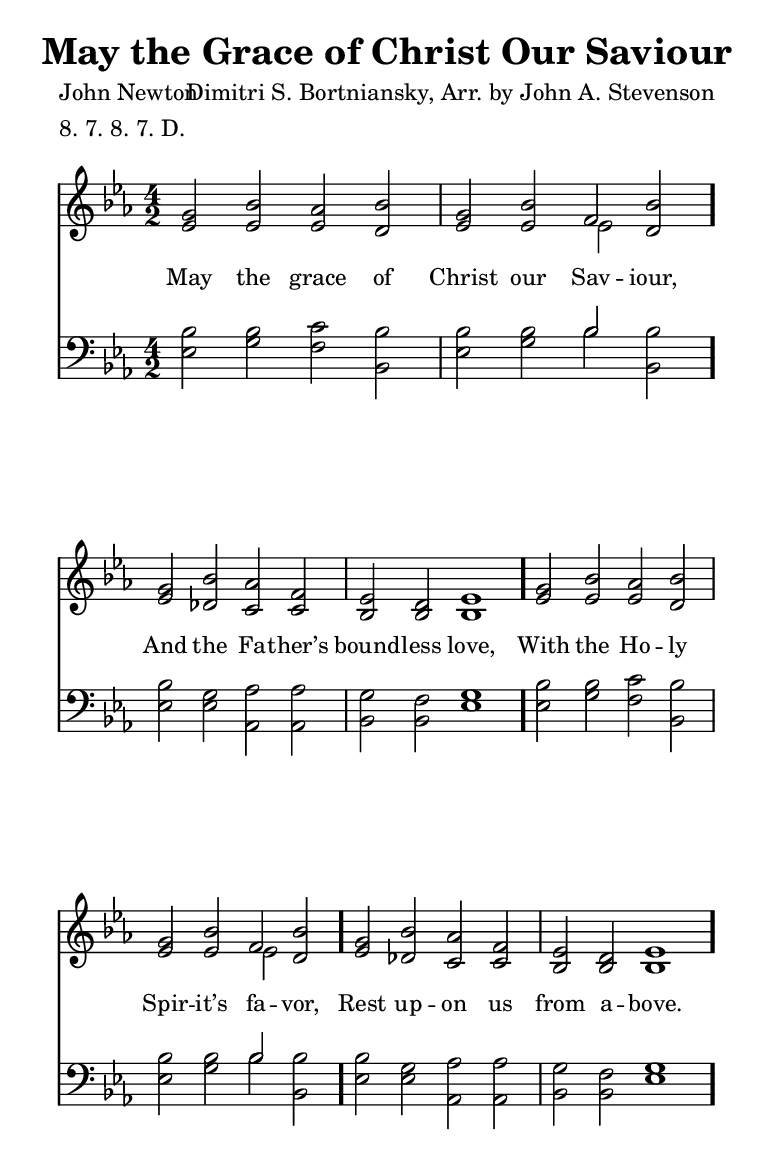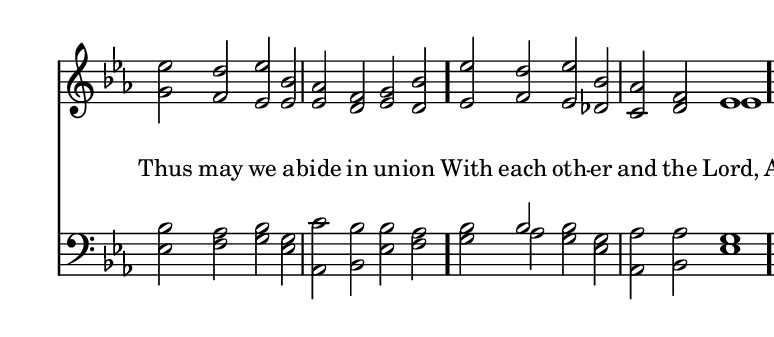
\include "common/global.ily"
\paper {
  \include "common/paper.ily"
  ragged-last-bottom = ##t
  system-system-spacing.padding = 6
system-count = 4

}

\header{
  hymnnumber = "145"
  title = "May the Grace of Christ Our Saviour"
  tunename = "Vesper Hymn" % see https://hymnary.org/tune/vesper_hymn_bortnianski_stevenson
  meter = "8. 7. 8. 7. D."
  poet = "John Newton" % see https://hymnary.org/text/may_the_grace_of_christ_our_savior_newto
  composer = "Dimitri S. Bortniansky, Arr. by John A. Stevenson" % see https://hymnary.org/tune/vesper_hymn_bortnianski_stevenson
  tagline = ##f
}

% for fermata in MIDI
ta = { \tempo 2=80 }
tb = { \tempo 2=40 }

global = {
  \include "common/overrides.ily"
  \override Staff.TimeSignature.style = #'numbered
  \time 4/2
  \override Score.MetronomeMark.transparent = ##t % hide all fermata changes too
  \ta
  \key ees \major
  \autoBeamOff
}

notesSoprano = {
\global
\relative c'' {

g2 bes aes bes | g bes f bes
g2 bes aes f | ees d ees1
g2 bes aes bes | g bes f bes
g2 bes aes f | ees d ees1

ees'2 d ees bes | aes f g bes
ees2 d ees bes | aes f ees1
ees2. ees4 ees2 ees | f2. f4 f2 f
ees2. ees4 ees2 g4( f) | ees2 d ees1

\bar "|."

}
}

notesAlto = {
\global
\relative e' {

ees2 ees ees d | ees ees ees d
ees2 des c c | bes bes bes1
ees2 ees ees d | ees ees ees d
ees2 des c c | bes bes bes1

g'2 f ees ees | ees d ees d
ees2 f ees des | c d ees1
bes2. bes4 c2 c4( ees) | ees2. ees4 ees2 d
bes2. bes4 c2 c | bes bes bes1

}
}

notesTenor = {
\global
\relative a {

bes2 bes c bes | bes bes bes bes
bes2 g aes aes | g f g1
bes2 bes c bes | bes bes bes bes
bes2 g aes aes | g f g1

bes2 aes bes g | c bes bes aes
bes2 bes bes g | aes aes g1
g2. g4 g2 g | c2. c4 bes2 bes
g2. g4 g2 aes | g f g1

}
}

notesBass = {
\global
\relative f {

ees2 g f bes, | ees g bes bes,
ees2 ees aes, aes | bes bes ees1
ees2 g f bes, | ees g bes bes,
ees2 ees aes, aes | bes bes ees1

ees2 f g ees | aes, bes ees f
g2 aes g ees | aes, bes ees1
ees2 d c bes | aes a bes bes
ees d c aes | bes bes ees1


}
}

wordsA = \lyricmode {

May the grace of Christ our Sav -- iour, \bar "."
And the Fa -- ther’s bound -- less love, \bar "."
With the Ho -- ly Spir -- it’s fa -- vor, \bar "."
Rest up -- on us from a -- bove. \bar "."
Thus may we a -- bide in un -- ion \bar "."
With each oth -- er and the Lord, \bar "."
And pos -- sess, in sweet com -- mun -- ion, \bar "."
Joys which earth can ne’er af -- ford. \bar "."

}

\score {
  \context ChoirStaff <<
    \context Staff = upper <<
      \set Staff.autoBeaming = ##f
      \set ChoirStaff.systemStartDelimiter = #'SystemStartBar
      \set ChoirStaff.printPartCombineTexts = ##f
      \partcombine #'(2 . 11) \notesSoprano \notesAlto
      \context NullVoice = sopranos { \voiceOne << \notesSoprano >> }
      \context Lyrics = one   \lyricsto sopranos \wordsA
    >>
    \context Staff = men <<
      \set Staff.autoBeaming = ##f
      \clef bass
      \set ChoirStaff.printPartCombineTexts = ##f
      \partcombine #'(2 . 11) \notesTenor \notesBass
    >>
  >>
  \layout {
    \include "common/layout.ily"
  }
  #(cond ((ly:get-option 'eog-midi-permitted) #{ \midi{
    \include "common/midi.ily"
  } #}))
}

\version "2.19.49"  % necessary for upgrading to future LilyPond versions.

% vi:set et ts=2 sw=2 ai nocindent syntax=lilypond:
